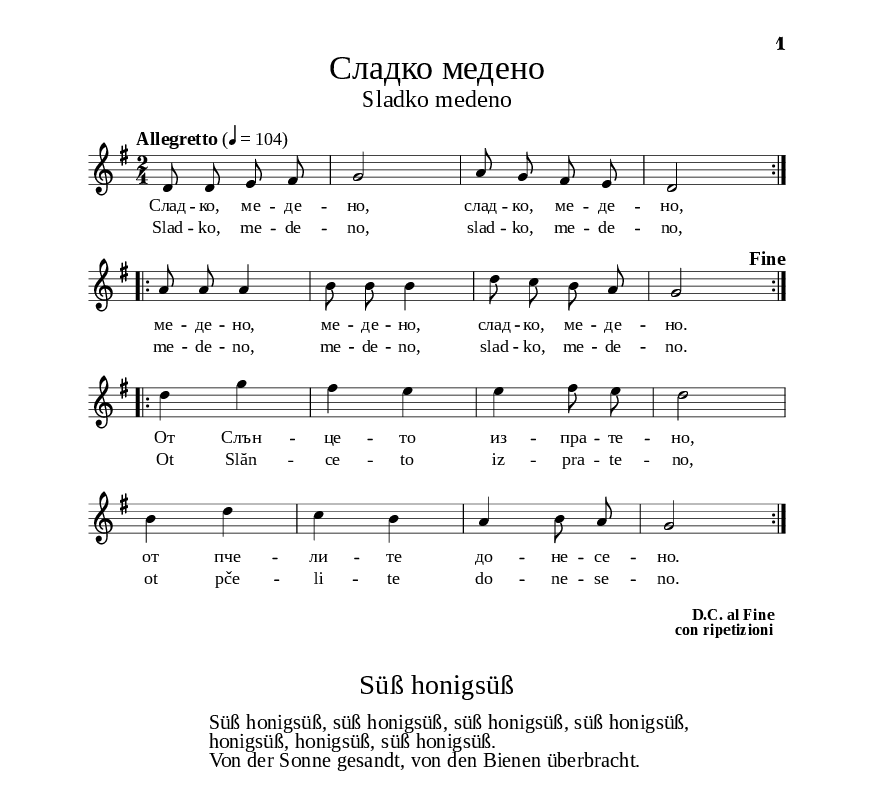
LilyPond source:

\version "2.24.3"

% include paper part and global functions
\include "include/globals.ily"

\bookpart {
  \label #'ref073
  \tocItem \markup "Сладко медено – Sladko medeno"
  \include "include/bookpart-paper.ily"
  \score {
    \include "include/score-layout.ily"

    \new Voice \absolute {
      \clef treble
      \key g \major
      \time 2/4
      \tempoFunc "Allegretto" 4 "104"
      \autoBeamOff


      d'8 d' e' fis' |g'2 | a'8 g' fis' e' | d'2  \bar ":|.:"   \break |

      a'8 a' a'4 | b'8 b' b'4 | d''8 c'' b' a' | \tempo "                 Fine" g'2  \bar ":|.:"  \break |



      d''4 g'' | fis''4 e'' | e''4 fis''8 e'' | d''2 \break |

      b'4 d'' | c''4 b' | a'4 b'8 a' | g'2
      \bar ":|."
    }

    \addlyrics {
      Слад -- ко,
      ме -- де -- но, слад -- ко, ме -- де -- но, ме --
      де -- но, ме -- де -- но, слад -- ко, ме -- де --
      но. От Слън -- це -- то из -- пра -- те -- но,
      от пче -- ли -- те до -- не -- се -- но.
    }

    \addlyrics {
      Slad -- ko,
      me -- de -- no, slad -- ko, me -- de -- no, me --
      de -- no, me -- de -- no, slad -- ko, me -- de --
      no. Ot Slăn -- ce -- to iz -- pra -- te -- no,
      ot pče -- li -- te do -- ne -- se -- no.
    }
    \header {
      title = \titleFunc "Сладко медено" "Sladko medeno"
    }

    \midi{}

  } % score
  
  \markup \empty-one
  \markup \dc-two "D.C. al Fine" "con ripetizioni"

  \markup \empty-two

  % include foreign translation(s) of the song
  \version "2.24.4"

\markup \fill-line { \fontsize #deTitleFontSize "Süß honigsüß" }
\markup \null
\markup \null

\markup \abs-fontsize #10 {
   \hspace #15
  \override #`(baseline-skip . ,deCoupletBaselineSkip)

  \column {

       
  \line { " "Süß honigsüß, süß honigsüß, süß honigsüß, süß honigsüß, }
  \line { " " honigsüß, honigsüß, süß honigsüß.}

  \line { " " Von der Sonne gesandt, von den Bienen überbracht. }

      
      
       
    }
    
    
}
    


} % bookpart
